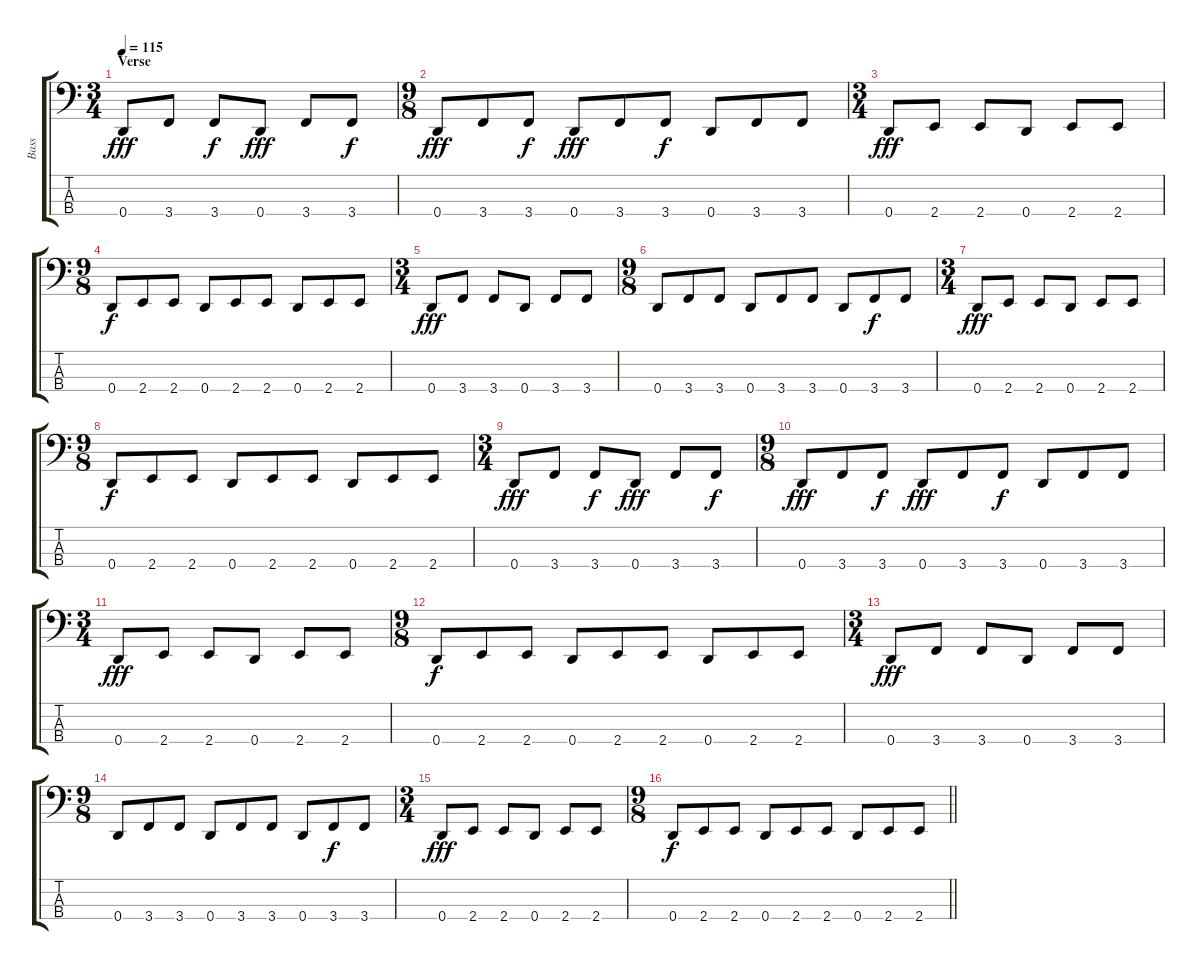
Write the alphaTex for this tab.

\track ("Bass" "Bass") {instrument electricbasspick}
\staff {score tabs}
\tuning (F2 C2 G1 D1) {hide}
\ts (3 4)
\section ("" "Verse")
\tempo 115
\clef f4
\ks c
0.4.8{dy fff} 3.4.8 3.4.8{dy f} 0.4.8{dy fff} 3.4.8 3.4.8{dy f} |
\ts (9 8)
0.4.8{dy fff} 3.4.8 3.4.8{dy f} 0.4.8{dy fff} 3.4.8 3.4.8{dy f} 0.4.8 3.4.8 3.4.8 |
\ts (3 4)
0.4.8{dy fff} 2.4.8 2.4.8 0.4.8 2.4.8 2.4.8 |
\ts (9 8)
0.4.8{dy f} 2.4.8 2.4.8 0.4.8 2.4.8 2.4.8 0.4.8 2.4.8 2.4.8 |
\ts (3 4)
0.4.8{dy fff} 3.4.8 3.4.8 0.4.8 3.4.8 3.4.8 |
\ts (9 8)
0.4.8 3.4.8 3.4.8 0.4.8 3.4.8 3.4.8 0.4.8 3.4.8{dy f} 3.4.8 |
\ts (3 4)
0.4.8{dy fff} 2.4.8 2.4.8 0.4.8 2.4.8 2.4.8 |
\ts (9 8)
0.4.8{dy f} 2.4.8 2.4.8 0.4.8 2.4.8 2.4.8 0.4.8 2.4.8 2.4.8 |
\ts (3 4)
0.4.8{dy fff} 3.4.8 3.4.8{dy f} 0.4.8{dy fff} 3.4.8 3.4.8{dy f} |
\ts (9 8)
0.4.8{dy fff} 3.4.8 3.4.8{dy f} 0.4.8{dy fff} 3.4.8 3.4.8{dy f} 0.4.8 3.4.8 3.4.8 |
\ts (3 4)
0.4.8{dy fff} 2.4.8 2.4.8 0.4.8 2.4.8 2.4.8 |
\ts (9 8)
0.4.8{dy f} 2.4.8 2.4.8 0.4.8 2.4.8 2.4.8 0.4.8 2.4.8 2.4.8 |
\ts (3 4)
0.4.8{dy fff} 3.4.8 3.4.8 0.4.8 3.4.8 3.4.8 |
\ts (9 8)
0.4.8 3.4.8 3.4.8 0.4.8 3.4.8 3.4.8 0.4.8 3.4.8{dy f} 3.4.8 |
\ts (3 4)
0.4.8{dy fff} 2.4.8 2.4.8 0.4.8 2.4.8 2.4.8 |
\ts (9 8)
\barLineRight lightlight
0.4.8{dy f} 2.4.8 2.4.8 0.4.8 2.4.8 2.4.8 0.4.8 2.4.8 2.4.8
